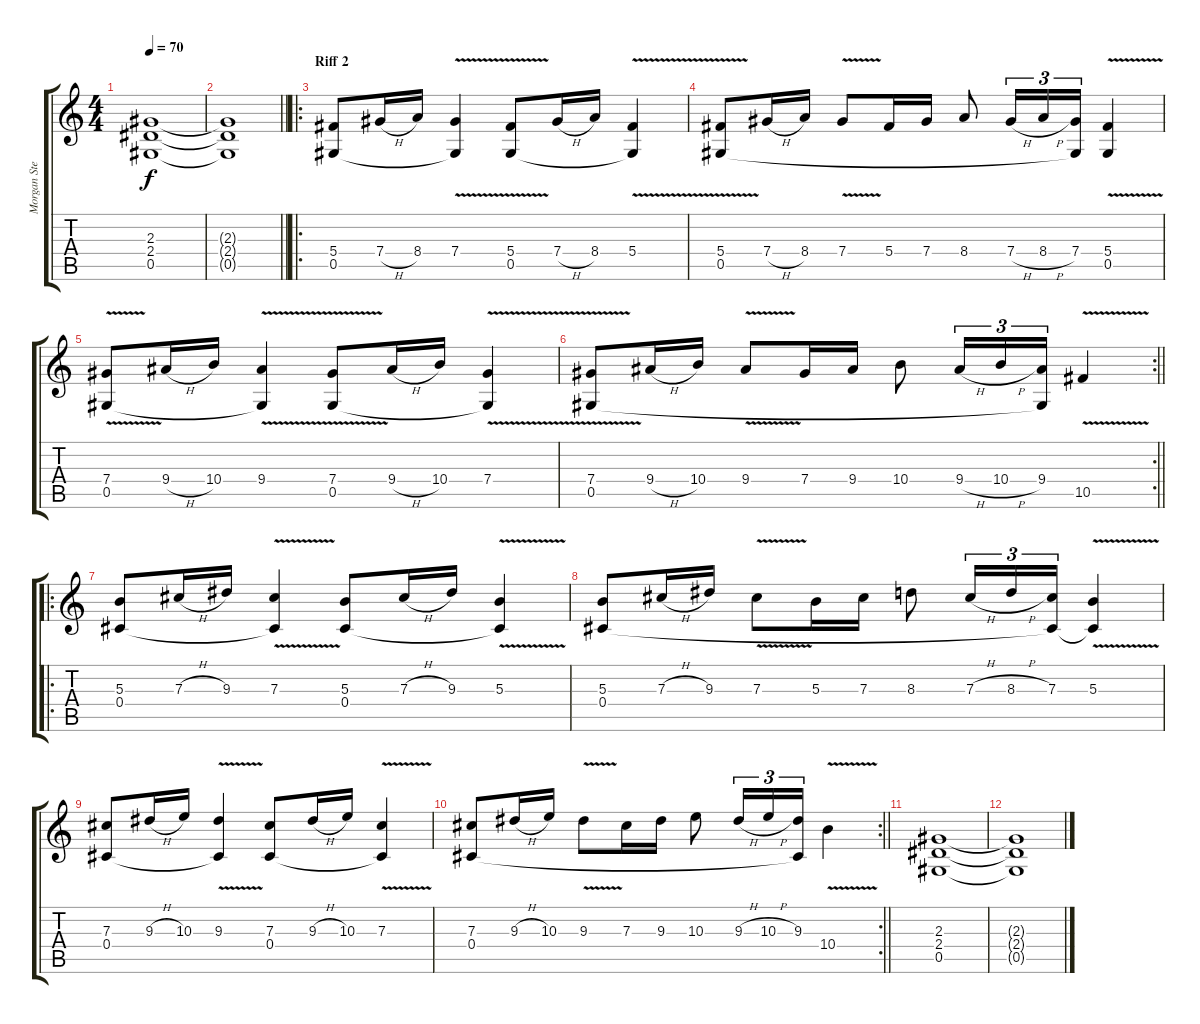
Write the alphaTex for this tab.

\track ("Morgan Steinmeyer Håkansson" "Morgan Ste") {instrument overdrivenguitar}
\staff {score tabs}
\tuning (Eb4 Bb3 Gb3 Db3 Ab2 Eb2) {hide}
\ts (4 4)
\tempo 70
\clef g2
\ks c
(2.3 2.4 0.5).1{dy f} |
\barLineRight lightlight
(2.3{t} 2.4{t} 0.5{t}).1 |
\ro
\section ("" "Riff 2")
(5.4 0.5).8 7.4{h}.16 8.4.16 (7.4{v} 0.5{t}).4 (5.4{v} 0.5).8 7.4{h}.16 8.4.16 (5.4{v} 0.5{t}).4 |
(5.4{v} 0.5).8 7.4{h}.16 8.4.16 7.4{v}.8 5.4.16 7.4.16 8.4.8 7.4{h}.16{tu (3 2)} 8.4{h}.16{tu (3 2)} (7.4 0.5{t}).16{tu (3 2)} (5.4{v} 0.5).4 |
(7.4{v} 0.5).8 9.4{h}.16 10.4.16 (9.4{v} 0.5{t}).4 (7.4{v} 0.5).8 9.4{h}.16 10.4.16 (7.4{v} 0.5{t}).4 |
\rc 2
\barLineRight lightlight
(7.4{v} 0.5).8 9.4{h}.16 10.4.16 9.4{v}.8 7.4.16 9.4.16 10.4.8 9.4{h}.16{tu (3 2)} 10.4{h}.16{tu (3 2)} (9.4 0.5{t}).16{tu (3 2)} 10.5{v}.4 |
\ro
(5.3 0.4).8 7.3{h}.16 9.3.16 (7.3{v} 0.4{t}).4 (5.3 0.4).8 7.3{h}.16 9.3.16 (5.3{v} 0.4{t}).4 |
(5.3 0.4).8 7.3{h}.16 9.3.16 7.3{v}.8 5.3.16 7.3.16 8.3.8 7.3{h}.16{tu (3 2)} 8.3{h}.16{tu (3 2)} (7.3 0.4{t}).16{tu (3 2)} (5.3{v} 0.4{t}).4 |
(7.3 0.4).8 9.3{h}.16 10.3.16 (9.3{v} 0.4{t}).4 (7.3 0.4).8 9.3{h}.16 10.3.16 (7.3{v} 0.4{t}).4 |
\rc 2
\barLineRight lightlight
(7.3 0.4).8 9.3{h}.16 10.3.16 9.3{v}.8 7.3.16 9.3.16 10.3.8 9.3{h}.16{tu (3 2)} 10.3{h}.16{tu (3 2)} (9.3 0.4{t}).16{tu (3 2)} 10.4{v}.4 |
(2.3 2.4 0.5).1 |
(2.3{t} 2.4{t} 0.5{t}).1
